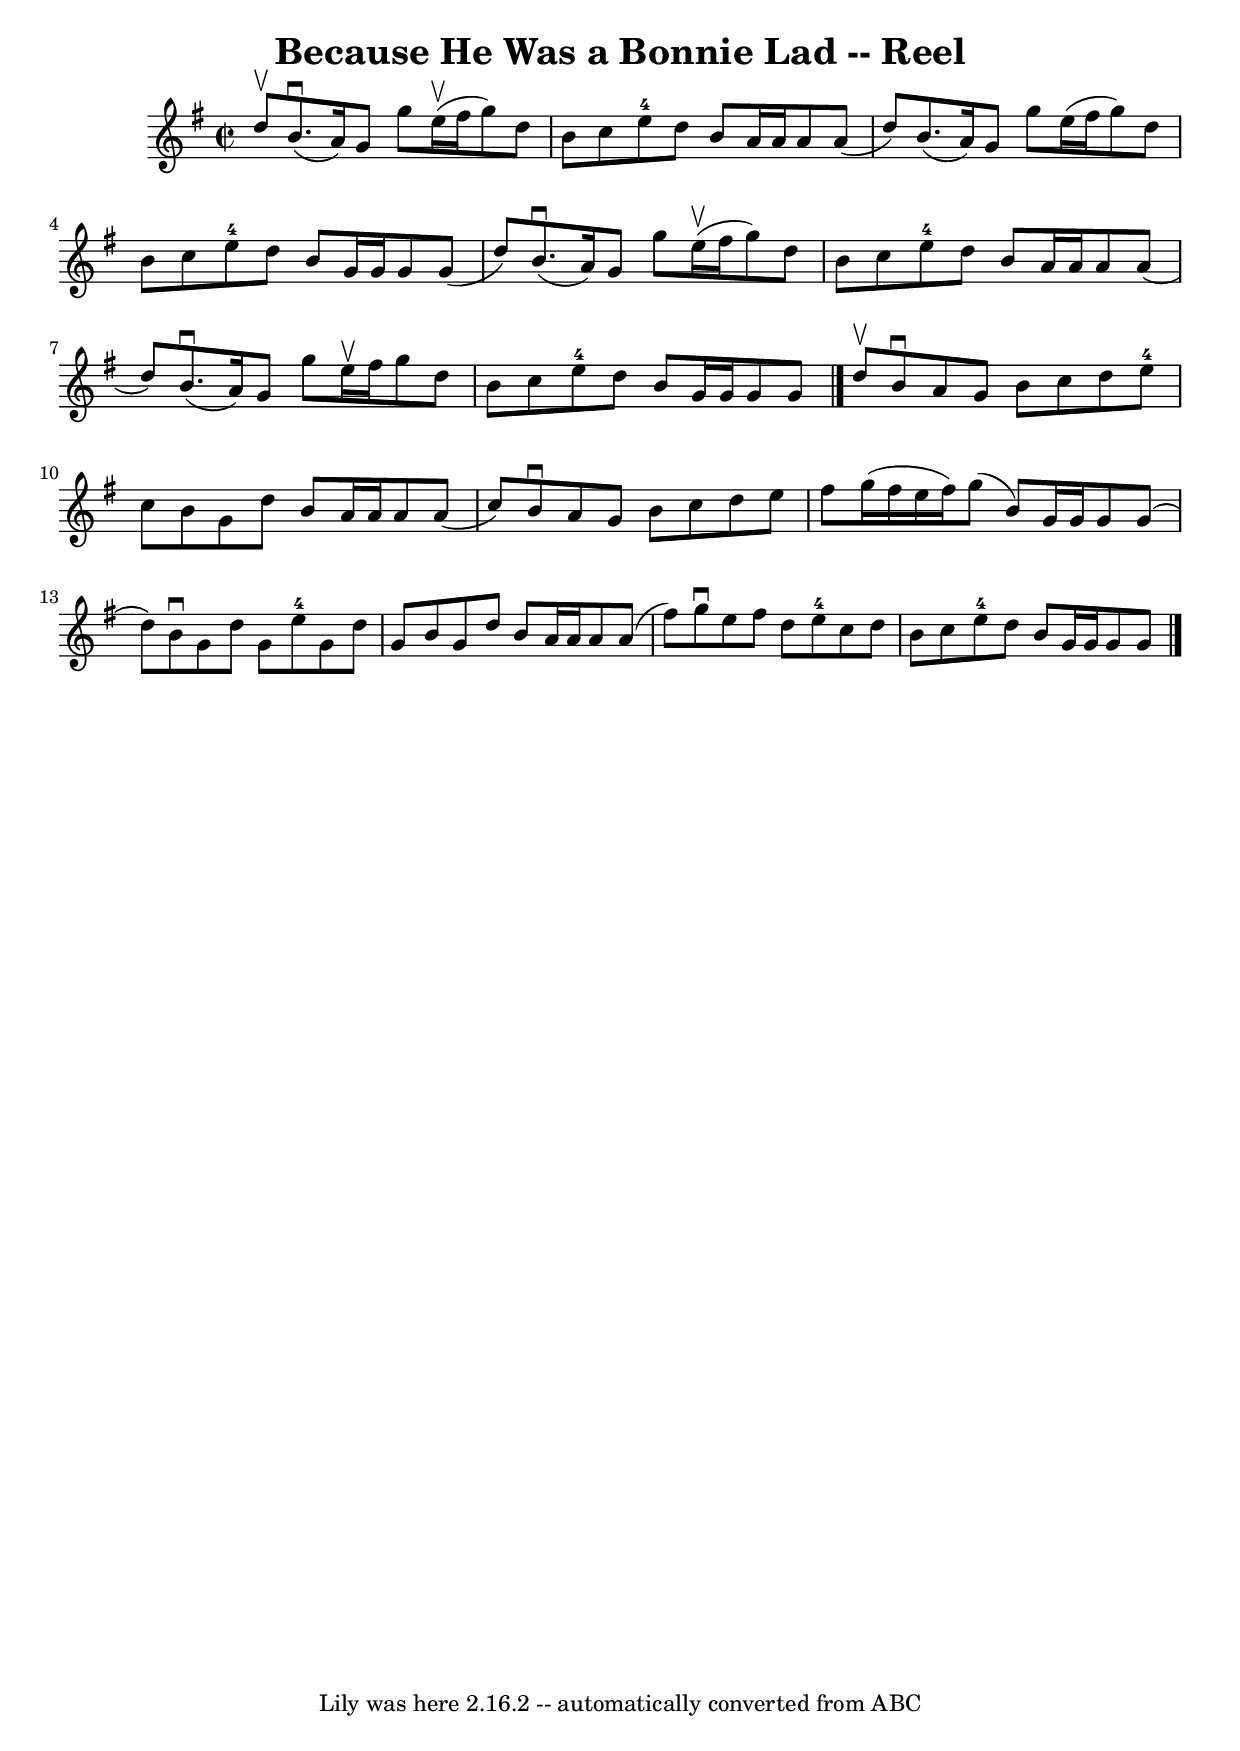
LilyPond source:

\version "2.16.2"
\include "Mammoth.ily"
\header {
	%% book = "Ryan's Mammoth Collection"
	crossRefNumber = "1"
	footnotes = "\\\\347"
	origin = "SCOTCH."
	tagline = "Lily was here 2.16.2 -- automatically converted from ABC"
	title = "Because He Was a Bonnie Lad -- Reel"
}
voicedefault =  {


\override Staff.TimeSignature #'style = #'C
 \time 2/2 
\key g \major d''8^\upbow |
 b'8.^\downbow(a'16) 
 g'8 g''8 e''16^\upbow(fis''16 g''8) d''8 b'8    |
 
 c''8 e''8-4 d''8 b'8 a'16 a'16 a'8 a'8 (d''8)   
|
 b'8. (a'16) g'8 g''8 e''16 (fis''16 g''8)   
d''8 b'8    |
 c''8 e''8-4 d''8 b'8 g'16 g'16    
g'8 g'8 (d''8)   |
 b'8.^\downbow(a'16) g'8 g''8 
 e''16^\upbow(fis''16 g''8) d''8 b'8    |
 c''8    
e''8-4 d''8 b'8 a'16 a'16 a'8 a'8 (d''8)   |
   
b'8.^\downbow(a'16) g'8 g''8 e''16^\upbow fis''16 g''8    
d''8 b'8    |
 c''8 e''8-4 d''8 b'8 g'16 g'16    
g'8 g'8    \bar "|." d''8^\upbow |
 b'8^\downbow a'8    
g'8 b'8 c''8 d''8 e''8-4 c''8    |
 b'8 g'8 d''8 
 b'8 a'16 a'16 a'8 a'8 (c''8)   |
 b'8^\downbow   
a'8 g'8 b'8 c''8 d''8 e''8 fis''8    |
 g''16 (
fis''16 e''16 fis''16) g''8 (b'8) g'16 g'16 g'8 g'8 
(d''8)   |
 b'8^\downbow g'8 d''8 g'8 e''8-4   
g'8 d''8 g'8    |
 b'8 g'8 d''8 b'8 a'16 a'16    
a'8 a'8 (fis''8)   |
 g''8^\downbow e''8 fis''8 d''8  
 e''8-4 c''8 d''8 b'8    |
 c''8 e''8-4 d''8    
b'8 g'16 g'16 g'8 g'8    \bar "|."   
}

\score{
    <<

	\context Staff="default"
	{
	    \voicedefault 
	}

    >>
	\layout {
	}
	\midi {}
}
